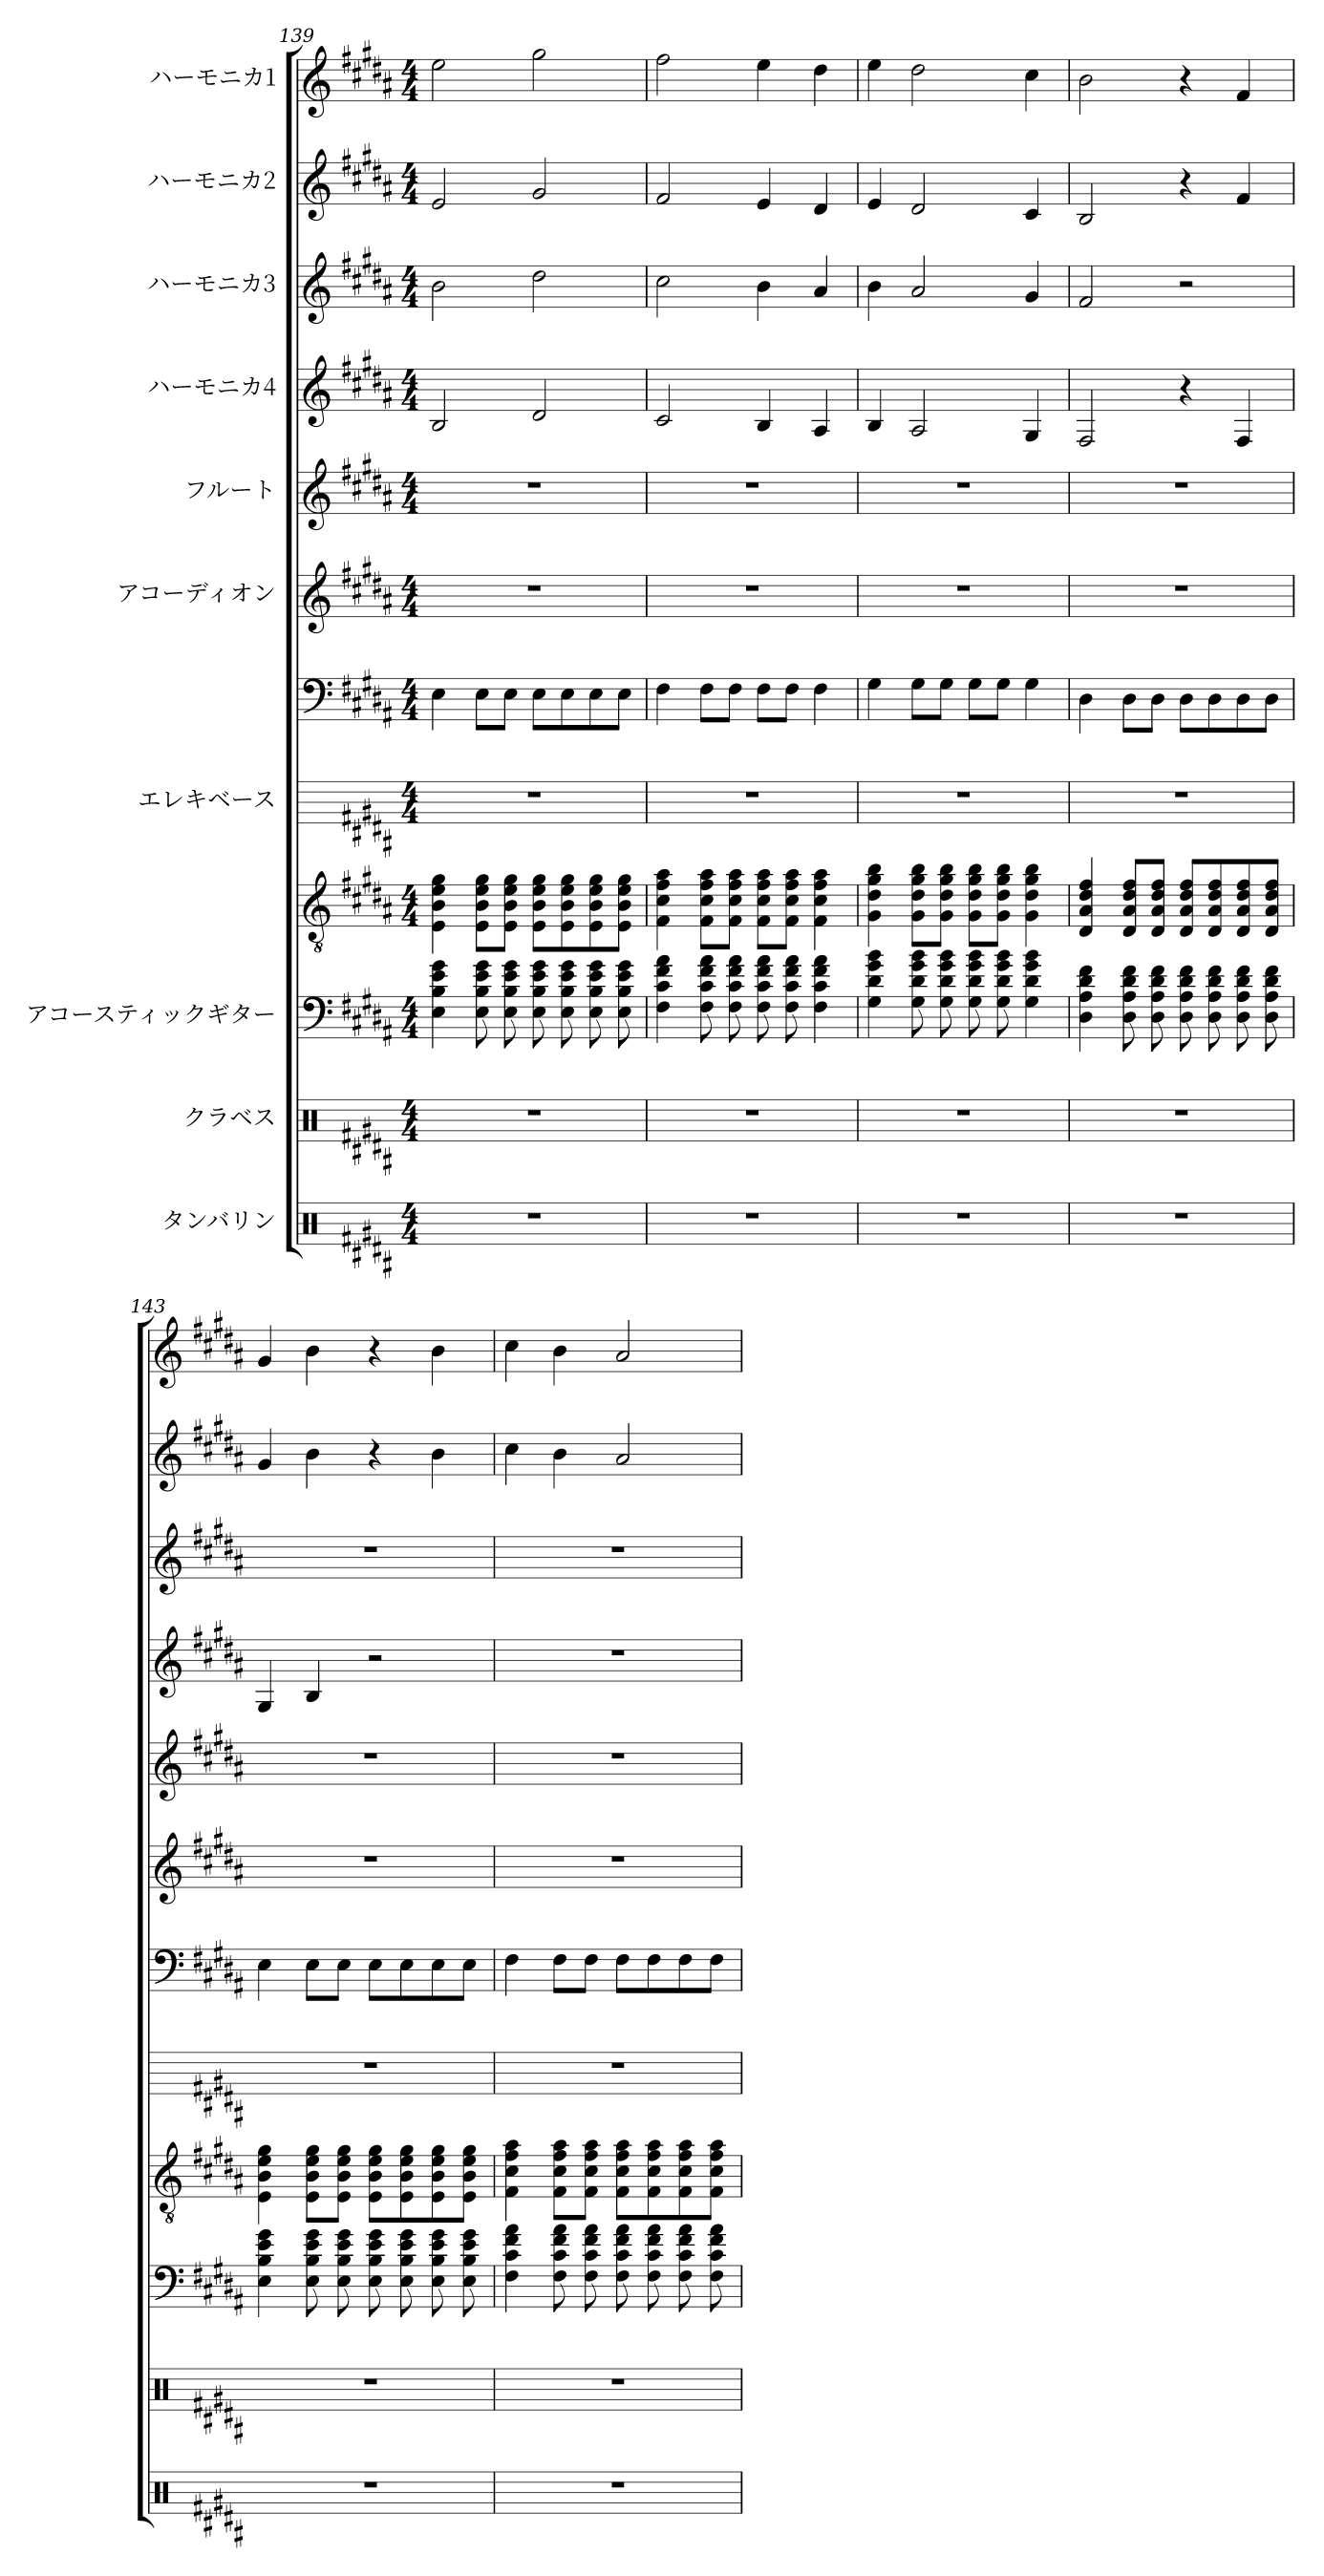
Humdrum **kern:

**kern	**kern	**kern	**kern	**kern	**kern	**kern	**kern	**kern	**kern	**kern	**kern
*part10	*part9	*part8	*part8	*part7	*part7	*part6	*part5	*part4	*part3	*part2	*part1
*staff12	*staff11	*staff10	*staff9	*staff8	*staff7	*staff6	*staff5	*staff4	*staff3	*staff2	*staff1
*I"タンバリン	*I"クラベス	*I"アコースティックギター	*	*I"エレキベース	*	*I"アコーディオン	*I"フルート	*I"ハーモニカ4	*I"ハーモニカ3	*I"ハーモニカ2	*I"ハーモニカ1
!!LO:PB:g=z
*clefX	*clefX	*	*clefGv2	*	*clefF4	*clefG2	*clefG2	*clefG2	*clefG2	*clefG2	*clefG2
*	*	*	*	*ITrd7c12	*ITrd7c12	*	*	*	*	*	*
*k[f#c#g#d#a#]	*k[f#c#g#d#a#]	*k[f#c#g#d#a#]	*k[f#c#g#d#a#]	*k[f#c#g#d#a#]	*k[f#c#g#d#a#]	*k[f#c#g#d#a#]	*k[f#c#g#d#a#]	*k[f#c#g#d#a#]	*k[f#c#g#d#a#]	*k[f#c#g#d#a#]	*k[f#c#g#d#a#]
*M4/4	*M4/4	*M4/4	*M4/4	*M4/4	*M4/4	*M4/4	*M4/4	*M4/4	*M4/4	*M4/4	*M4/4
=139	=139	=139	=139	=139	=139	=139	=139	=139	=139	=139	=139
1r	1r	4E 4B 4e 4g#	4E\ 4B\ 4e\ 4g#\	1r	4EE\	1r	1r	2B/	2b\	2e/	2ee\
.	.	8E 8B 8e 8g#	8E\ 8B\ 8e\ 8g#\L	.	8EE\L	.	.	.	.	.	.
.	.	8E 8B 8e 8g#	8E\ 8B\ 8e\ 8g#\J	.	8EE\J	.	.	.	.	.	.
.	.	8E 8B 8e 8g#	8E\ 8B\ 8e\ 8g#\L	.	8EE\L	.	.	2d#/	2dd#\	2g#/	2gg#\
.	.	8E 8B 8e 8g#	8E\ 8B\ 8e\ 8g#\	.	8EE\	.	.	.	.	.	.
.	.	8E 8B 8e 8g#	8E\ 8B\ 8e\ 8g#\	.	8EE\	.	.	.	.	.	.
.	.	8E 8B 8e 8g#	8E\ 8B\ 8e\ 8g#\J	.	8EE\J	.	.	.	.	.	.
=140	=140	=140	=140	=140	=140	=140	=140	=140	=140	=140	=140
1r	1r	4F# 4c# 4f# 4a#	4F#\ 4c#\ 4f#\ 4a#\	1r	4FF#\	1r	1r	2c#/	2cc#\	2f#/	2ff#\
.	.	8F# 8c# 8f# 8a#	8F#\ 8c#\ 8f#\ 8a#\L	.	8FF#\L	.	.	.	.	.	.
.	.	8F# 8c# 8f# 8a#	8F#\ 8c#\ 8f#\ 8a#\J	.	8FF#\J	.	.	.	.	.	.
.	.	8F# 8c# 8f# 8a#	8F#\ 8c#\ 8f#\ 8a#\L	.	8FF#\L	.	.	4B/	4b\	4e/	4ee\
.	.	8F# 8c# 8f# 8a#	8F#\ 8c#\ 8f#\ 8a#\J	.	8FF#\J	.	.	.	.	.	.
.	.	4F# 4c# 4f# 4a#	4F#\ 4c#\ 4f#\ 4a#\	.	4FF#\	.	.	4A#/	4a#/	4d#/	4dd#\
=141	=141	=141	=141	=141	=141	=141	=141	=141	=141	=141	=141
1r	1r	4G# 4d# 4g# 4b	4G#\ 4d#\ 4g#\ 4b\	1r	4GG#\	1r	1r	4B/	4b\	4e/	4ee\
.	.	8G# 8d# 8g# 8b	8G#\ 8d#\ 8g#\ 8b\L	.	8GG#\L	.	.	2A#/	2a#/	2d#/	2dd#\
.	.	8G# 8d# 8g# 8b	8G#\ 8d#\ 8g#\ 8b\J	.	8GG#\J	.	.	.	.	.	.
.	.	8G# 8d# 8g# 8b	8G#\ 8d#\ 8g#\ 8b\L	.	8GG#\L	.	.	.	.	.	.
.	.	8G# 8d# 8g# 8b	8G#\ 8d#\ 8g#\ 8b\J	.	8GG#\J	.	.	.	.	.	.
.	.	4G# 4d# 4g# 4b	4G#\ 4d#\ 4g#\ 4b\	.	4GG#\	.	.	4G#/	4g#/	4c#/	4cc#\
=142	=142	=142	=142	=142	=142	=142	=142	=142	=142	=142	=142
1r	1r	4D# 4A# 4d# 4f#	4D#/ 4A#/ 4d#/ 4f#/	1r	4DD#\	1r	1r	2F#/	2f#/	2B/	2b\
.	.	8D# 8A# 8d# 8f#	8D#/ 8A#/ 8d#/ 8f#/L	.	8DD#\L	.	.	.	.	.	.
.	.	8D# 8A# 8d# 8f#	8D#/ 8A#/ 8d#/ 8f#/J	.	8DD#\J	.	.	.	.	.	.
.	.	8D# 8A# 8d# 8f#	8D#/ 8A#/ 8d#/ 8f#/L	.	8DD#\L	.	.	4r	2r	4r	4r
.	.	8D# 8A# 8d# 8f#	8D#/ 8A#/ 8d#/ 8f#/	.	8DD#\	.	.	.	.	.	.
.	.	8D# 8A# 8d# 8f#	8D#/ 8A#/ 8d#/ 8f#/	.	8DD#\	.	.	4F#/	.	4f#/	4f#/
.	.	8D# 8A# 8d# 8f#	8D#/ 8A#/ 8d#/ 8f#/J	.	8DD#\J	.	.	.	.	.	.
!!LO:PB:g=z
=143	=143	=143	=143	=143	=143	=143	=143	=143	=143	=143	=143
1r	1r	4E 4B 4e 4g#	4E\ 4B\ 4e\ 4g#\	1r	4EE\	1r	1r	4G#/	1r	4g#/	4g#/
.	.	8E 8B 8e 8g#	8E\ 8B\ 8e\ 8g#\L	.	8EE\L	.	.	4B/	.	4b\	4b\
.	.	8E 8B 8e 8g#	8E\ 8B\ 8e\ 8g#\J	.	8EE\J	.	.	.	.	.	.
.	.	8E 8B 8e 8g#	8E\ 8B\ 8e\ 8g#\L	.	8EE\L	.	.	2r	.	4r	4r
.	.	8E 8B 8e 8g#	8E\ 8B\ 8e\ 8g#\	.	8EE\	.	.	.	.	.	.
.	.	8E 8B 8e 8g#	8E\ 8B\ 8e\ 8g#\	.	8EE\	.	.	.	.	4b\	4b\
.	.	8E 8B 8e 8g#	8E\ 8B\ 8e\ 8g#\J	.	8EE\J	.	.	.	.	.	.
=144	=144	=144	=144	=144	=144	=144	=144	=144	=144	=144	=144
1r	1r	4F# 4c# 4f# 4a#	4F#\ 4c#\ 4f#\ 4a#\	1r	4FF#\	1r	1r	1r	1r	4cc#\	4cc#\
.	.	8F# 8c# 8f# 8a#	8F#\ 8c#\ 8f#\ 8a#\L	.	8FF#\L	.	.	.	.	4b\	4b\
.	.	8F# 8c# 8f# 8a#	8F#\ 8c#\ 8f#\ 8a#\J	.	8FF#\J	.	.	.	.	.	.
.	.	8F# 8c# 8f# 8a#	8F#\ 8c#\ 8f#\ 8a#\L	.	8FF#\L	.	.	.	.	2a#/	2a#/
.	.	8F# 8c# 8f# 8a#	8F#\ 8c#\ 8f#\ 8a#\	.	8FF#\	.	.	.	.	.	.
.	.	8F# 8c# 8f# 8a#	8F#\ 8c#\ 8f#\ 8a#\	.	8FF#\	.	.	.	.	.	.
.	.	8F# 8c# 8f# 8a#	8F#\ 8c#\ 8f#\ 8a#\J	.	8FF#\J	.	.	.	.	.	.
=	=	=	=	=	=	=	=	=	=	=	=
*-	*-	*-	*-	*-	*-	*-	*-	*-	*-	*-	*-
